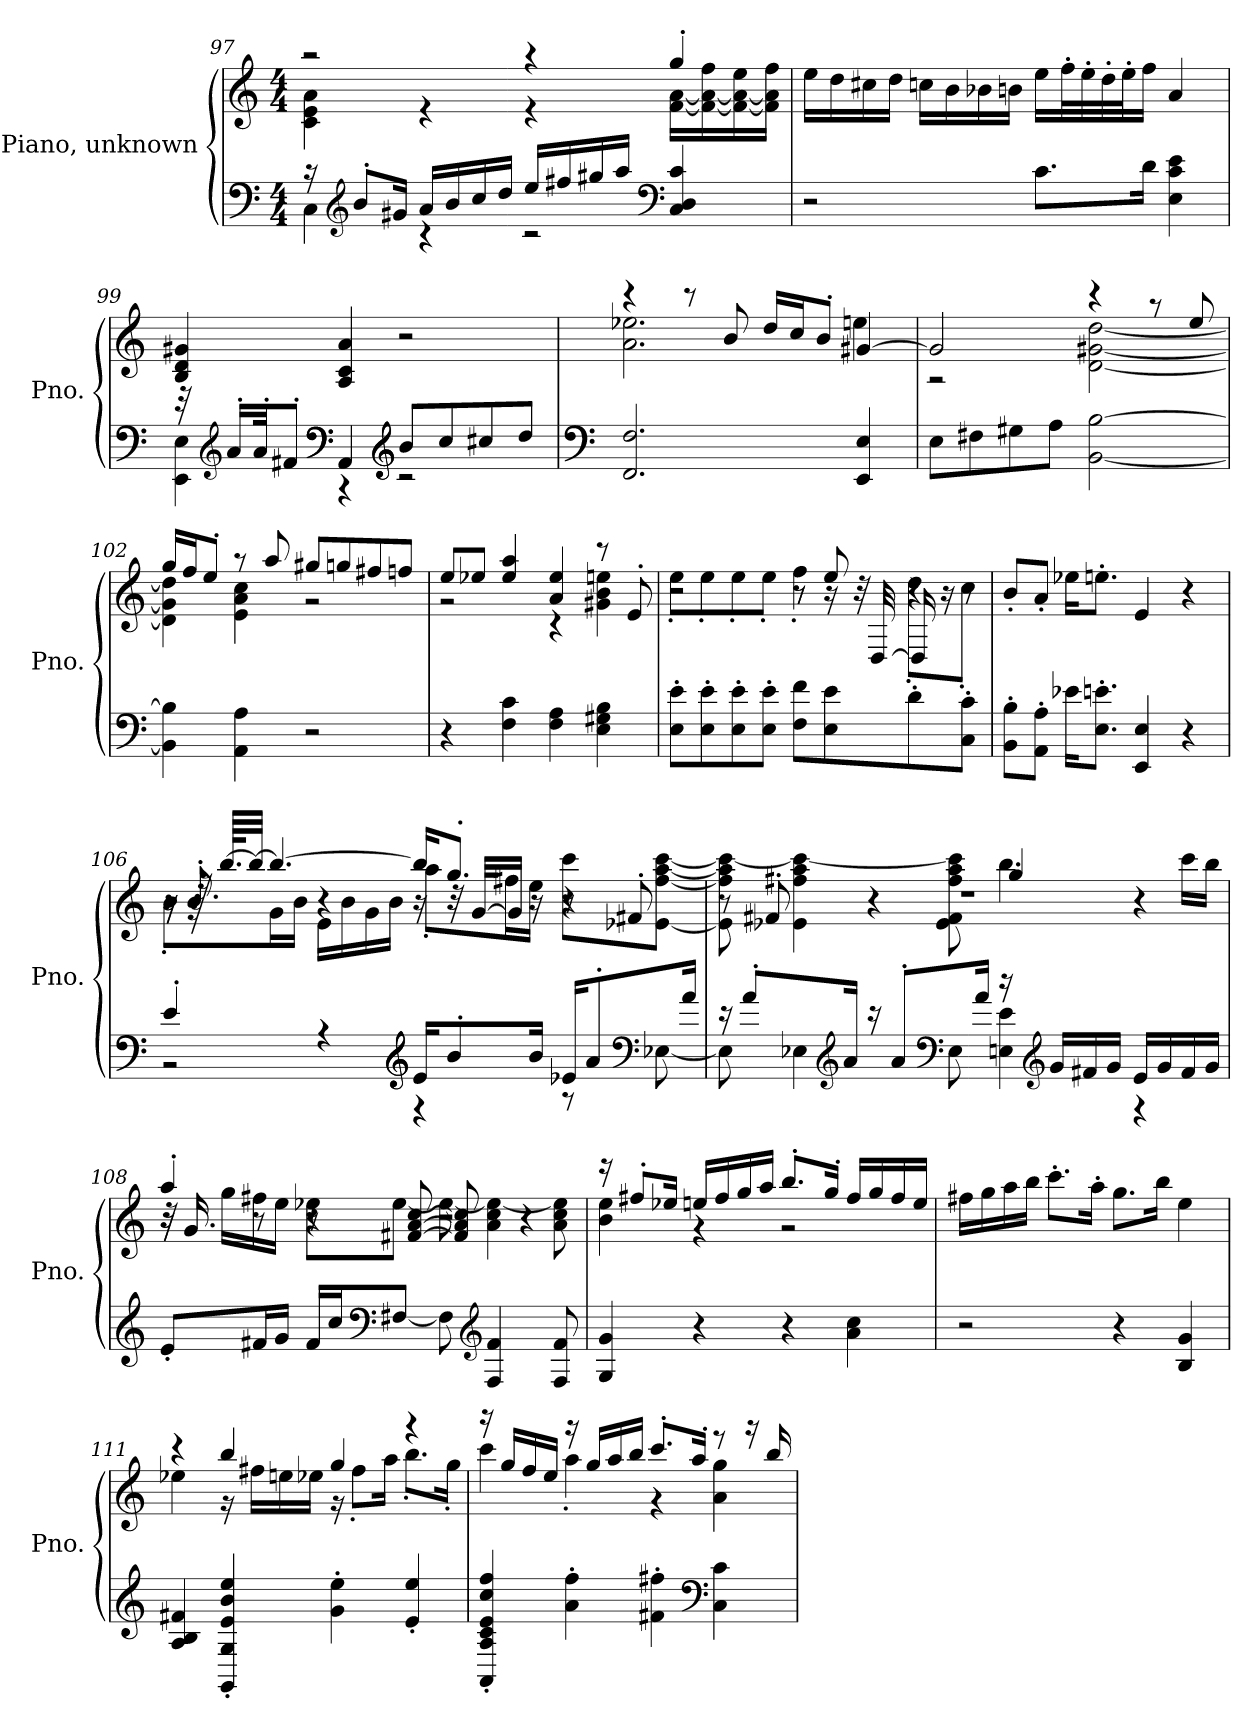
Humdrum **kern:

**kern	**kern
*part1	*part1
*staff2	*staff1
*I"Piano, unknown	*
*I'Pno.	*
!!LO:LB:g=z
*clefF4	*clefG2
*k[]	*k[]
*M4/4	*M4/4
=97	=97
*^	*^
16r	4C\	2r	4c\ 4e\ 4a\
*clefG2	*	*	*
8b'/L	.	.	.
16g#X/Jk	.	.	.
16a/LL	4r	.	4r
16b/	.	.	.
16cc/	.	.	.
16dd/JJ	.	.	.
16ee/LL	2r	4r	4r
16ff#X/	.	.	.
16gg#X/	.	.	.
16aa/JJ	.	.	.
*clefF4	*	*	*
4C/ 4D/ 4c/	.	4gg'/	[16f\ [16a\LL
.	.	.	16f\_ 16a\_ 16ff\
.	.	.	16f\_ 16a\_ 16ee\
.	.	.	16f\] 16a\] 16ff\JJ
*v	*v	*	*
*	*v	*v
=98	=98
2r	16ee\LL
.	16dd\
.	16cc#X\
.	16dd\JJ
.	16ccn\LL
.	16b\
.	16b-X\
.	16bn\JJ
8.c\L	16ee\LL
.	32ff'\L
.	32ee'\
.	32dd'\
.	32ee'\J
16d\Jk	16ff\JJ
4E\ 4c\ 4e\	4a/
!!LO:LB:g=z
=99	=99
*^	*
32r	4EE\ 4E\	4B/ 4d/ 4g#X/
*clefG2	*	*
16a'/LL	.	.
32a'/JK	.	.
8f#X'/J	.	.
*clefF4	*	*
4AA/	4r	4A/ 4c/ 4a/
*clefG2	*	*
8b/L	2r	2r
8cc/	.	.
8cc#X/	.	.
8dd/J	.	.
*v	*v	*
=100	=100
*clefF4	*
*	*^
2.FF/ 2.F/	4r	2.a\ 2.ee-X\
.	8r	.
.	8b/	.
.	16dd/LL	.
.	16cc/J	.
.	8b'/J	.
4EE/ 4E/	[4g#X/	4een\
=101	=101	=101
8E\L	2g#/]	2r
8F#X\	.	.
8G#X\	.	.
8A\J	.	.
[2BB\ [2B\	4r	[2d\ [2g#X\ [2dd\
.	8r	.
.	8ee/	.
!!LO:LB:g=z	!!
=102	=102	=102
4BB\] 4B\]	16gg/LL	4d\] 4g#\] 4dd\]
.	16ff/J	.
.	8ee'/J	.
4AA\ 4A\	8r	4e\ 4a\ 4cc\
.	8aa/	.
2r	8gg#X/L	2r
.	8ggn/	.
.	8ff#X/	.
.	8ffn/J	.
=103	=103	=103
4r	8ee/L	2r
.	8ee-X/J	.
4F\ 4c\	4ee-/ 4aa/	.
4F\ 4A\	4a/ 4ee-/	4r
4E\ 4G#X\ 4B\	8r	4g#X\ 4b\ 4een\
.	8e'/	.
=104	=104	=104
*	*	*^
8E\' 8e\'L	2r	8ee'\L	2r
8E\' 8e\'	.	8ee'\	.
8E\' 8e\'	.	8ee'\	.
8E\' 8e\'J	.	8ee'\J	.
8F\ 8f\L	8r	4ff'\	8r
8E\ 8e\	8ee/	.	16r
.	.	.	32r
.	.	.	[32D/
8d'\	4r	8dd'\L	16D/]
.	.	.	16r
8C\' 8c\'J	.	8cc'\J	8r
*	*v	*v	*v
!!LO:LB:g=z
=105	=105
8BB\' 8B\'L	8b'/L
8AA\' 8A\'J	8a'/J
16e-X\KL	16ee-X\KL
8.E\' 8.en\'J	8.een'\J
4EE/ 4E/	4e/
4r	4r
=106	=106
*^	*^
*	*	*	*^
4e'/	2r	16r	8b'\L	16r
.	.	128r	.	8.b'/
.	.	[64.bb/KLLL	.	.
.	.	32bb/JJJ_	.	.
.	.	4.bb/_	16g\L	.
.	.	.	16b\JJ	.
4r	.	.	16e\LL	4r
.	.	.	16b\	.
.	.	.	16g\	.
.	.	.	16b\JJ	.
*clefG2	*	*	*	*
16e/KL	4r	16bb/KL]	8aa'\L	16r
8b'/	.	8.gg'/J	.	32r
.	.	.	.	[32g/KLL
.	.	.	16ff#X\L	16g/JJ]
16b/Jk	.	.	16ee\JJ	16r
16e-X/KL	8r	4r	8ccc\L	8r
8a'/	.	.	.	.
*clefF4	*	*	*	*
.	[8E-X\	.	[8e-X\ [8ff#\ [8aa\ [8ccc\J	8f#X'/
16a/Jk	.	.	.	.
!!LO:LB:g=z	!!	!!
=107	=107	=107	=107	=107
16r	8E-\]	1r	8e-\] 8ff#\] 8aa\] 8ccc\_	8r
8a'/L	.	.	.	.
.	4E-X\	.	4e-X\ 4ff#X\ 4aa\ 4ccc\_	8f#X'/
*clefG2	*	*	*	*
16a/Jk	.	.	.	.
16r	.	.	.	4r
8a'/L	.	.	.	.
*clefF4	*	*	*	*
.	8E-\	.	8e-\ 8f#\ 8ff#\ 8aa\ 8ccc\]	.
16a/Jk	.	.	.	.
16r	4En\ 4e\	.	4.bb\	4gg/
*clefG2	*	*	*	*
16g/LL	.	.	.	.
16f#X/	.	.	.	.
16g/JJ	.	.	.	.
16e/LL	4r	.	.	4r
16g/	.	.	.	.
16f#/	.	.	16ccc\LL	.
16g/JJ	.	.	16bb\JJ	.
*v	*v	*	*	*
=108	=108	=108	=108
8e'/L	4aa'/	16r	32r
.	.	.	16.g/
.	.	16gg\LL	.
16f#X/L	.	16ff#X\	8r
16g/JJ	.	16ee\JJ	.
16f#/LL	4r	8ee-X\L	8r
16cc/J	.	.	.
*clefF4	*	*	*
[8F#X/J	.	[8ee-\J	[8f#X/ [8a/ [8cc/
8F#\]	2r	8ee-\_	8f#/] 8a/] 8cc/]
*clefG2	*	*	*
4F#/ 4f#/	.	4a\ 4cc\ 4ee-\_	8r
.	.	.	4r
8F#/ 8f#/	.	8a\ 8cc\ 8ee-\]	.
*	*	*v	*v
!!LO:PB:g=z
=109	=109	=109
4G/ 4g/	16r	4b\ 4ee\
.	8ff#X'/L	.
.	16ee-X/Jk	.
4r	16een/LL	4r
.	16ff#/	.
.	16gg/	.
.	16aa/JJ	.
4r	8.bb'/L	2r
.	16gg'/Jk	.
4a\ 4cc\	16ff#/LL	.
.	16gg/	.
.	16ff#/	.
.	16ee/JJ	.
*	*v	*v
=110	=110
2r	16ff#X\LL
.	16gg\
.	16aa\
.	16bb\JJ
.	8.ccc'\L
.	16aa'\Jk
4r	8.gg\L
.	16bb\Jk
4B/ 4g/	4ee\
=111	=111
*	*^
4A/ 4B/ 4f#X/	4r	4ee-X\
4GG/' 4G/' 4e/' 4b/' 4ee/'	4bb/	16r
.	.	16ff#X\LL
.	.	16een\
.	.	16ee-X\JJ
4g\' 4ee\'	4gg/	16r
.	.	8ff#'\L
.	.	16aa\Jk
4e/' 4ee/'	4r	8.bb'\L
.	.	16gg'\Jk
!!LO:LB:g=z	!!
=112	=112	=112
4AA/' 4A/' 4c/' 4e/' 4cc/' 4ff/'	16r	4ccc\
.	16gg/LL	.
.	16ff/	.
.	16ee/JJ	.
4a\' 4ff\'	16r	4aa'\
.	16gg/LL	.
.	16aa/	.
.	16bb/JJ	.
4f#X\' 4ff#X\'	8.ccc'/L	4r
.	16aa'/Jk	.
*clefF4	*	*
4C\ 4c\	8r	4a\ 4gg\
.	16r	.
.	16bb/	.
*	*v	*v
=	=
*-	*-
